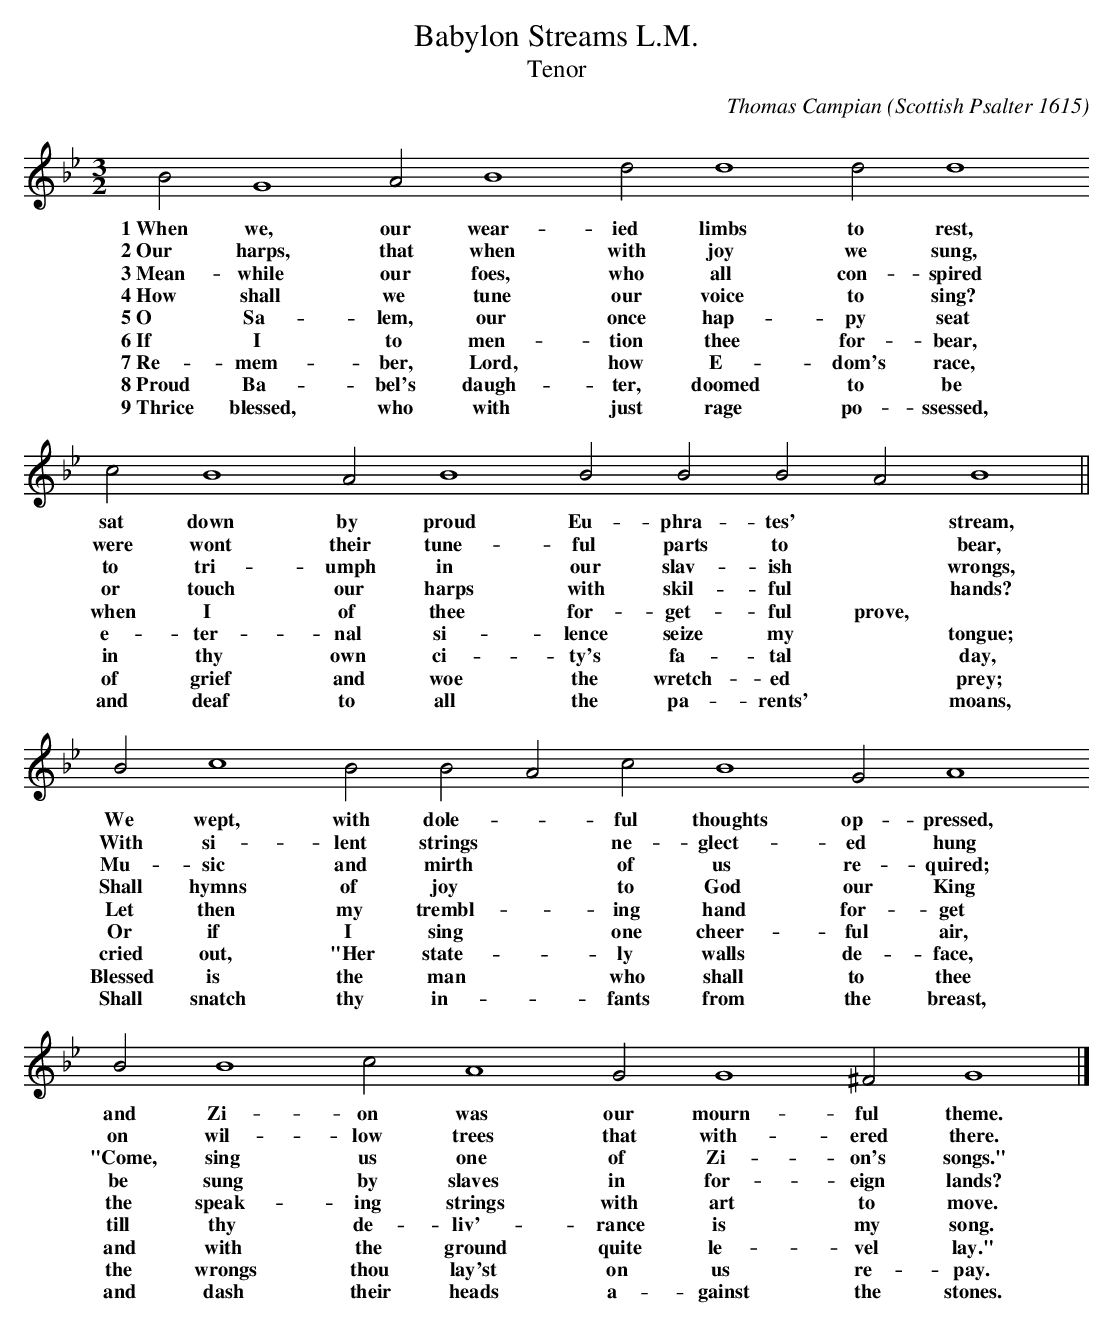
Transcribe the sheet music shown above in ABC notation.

X:1
T:Babylon Streams L.M.
T:Tenor
O: Scottish Psalter 1615
O: Words, Tate and Brady, Psalm 137.
C: Thomas Campian
M:3/2
L:1/2
K:G min -8va
B G2 A B2  d d2 d d2
w:    1~When we, our wear- ied limbs to rest,
w:    2~Our harps, that when with joy we sung,
w:    3~Mean- while our foes, who all con- spired
w:    4~How shall we tune our voice to sing?
w:    5~O Sa- lem, our once hap- py seat !
w:    6~If I to men- tion thee for- bear,
w:    7~Re- mem- ber, Lord, how E- dom's race,
w:    8~Proud Ba- bel's daugh- ter, doomed to be
w:    9~Thrice blessed, who with just rage po- ssessed,
c B2 A B2 B B B A B2 ||
w:       sat down by proud Eu- phra- tes' * stream,
w:       were wont their tune- ful parts to * bear,
w:       to tri-  umph in our slav- ish * wrongs,
w:       or touch our harps with skil- ful * hands?
w:       when I of thee for- get- ful prove,
w:       e- ter- nal si- lence seize my * tongue;
w:       in thy own ci- ty's fa- tal * day,
w:       of grief and woe the wretch- ed * prey;
w:       and deaf to all the pa- rents' * moans,
B c2 B B A c B2 G A2
w:       We wept, with dole- * ful thoughts op- pressed,
w:       With si- lent strings * ne- glect- ed hung
w:       Mu- sic and mirth * of us re- quired;
w:       Shall hymns of joy * to God our King
w:       Let then my trembl- * ing hand for- get
w:       Or if I sing * one cheer- ful air,
w:       cried out, "Her state- * ly walls de- face,
w:       Blessed is the man * who shall to thee
w:       Shall snatch thy in- * fants from the breast,
B B2 c A2 G G2 ^F G2 |]
w:       and Zi- on was our mourn-  ful theme.
w:       on wil- low trees that with- ered there.
w:       "Come, sing us one of Zi- on's songs."
w:       be sung by slaves in for- eign lands?
w:       the speak- ing strings with art to move.
w:       till thy de- liv'- rance is my song.
w:       and with the ground quite le- vel lay."
w:       the wrongs thou lay'st on us re- pay.
w:       and dash their heads a- gainst the stones.
